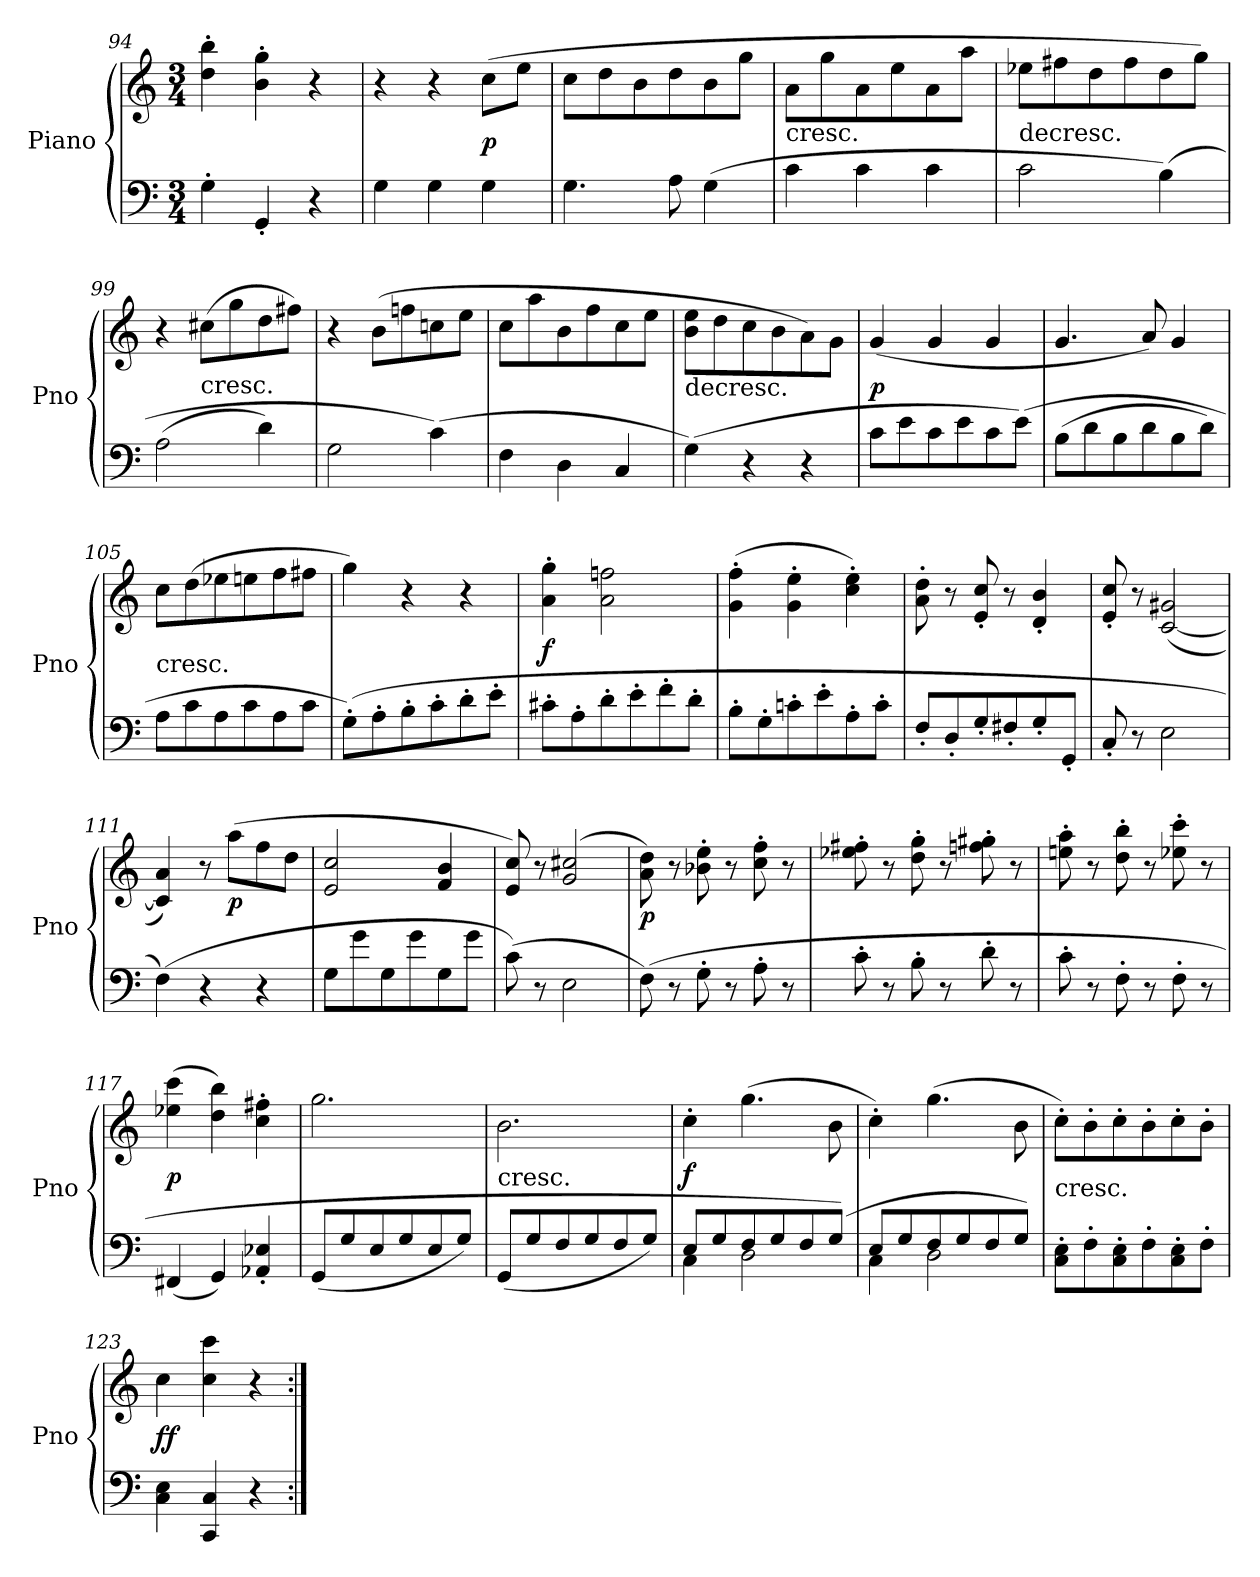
**kern	**kern	**dynam
*part1	*part1	*part1
*staff2	*staff1	*staff1/2
*I"Piano	*	*
*I'Pno	*	*
*clefF4	*clefG2	*
*k[]	*k[]	*
*C:	*C:	*
*M3/4	*M3/4	*
=94	=94	=94
4G'\	4dd'\ 4bb'\	.
4GG'/	4b'\ 4gg'\	.
4r	4r	.
=95	=95	=95
4G\	4r	.
4G\	4r	.
4G\	(8cc\L	p
.	8ee\J	.
=96	=96	=96
4.G\	8cc\L	.
.	8dd\	.
.	8b\	.
8A\	8dd\	.
(4G\	8b\	.
.	8gg\J	.
=97	=97	=97
!	!LO:TX:c:t=cresc.	!
4c\	8a\L	.
.	8gg\	.
4c\	8a\	.
.	8ee\	.
4c\	8a\	.
.	8aa\J	.
=98	=98	=98
!	!LO:TX:c:t=decresc.	!
2c\	8ee-X\L	.
.	8ff#X\	.
.	8dd\	.
.	8ff#\	.
(4B\)	8dd\	.
.	8gg\J)	.
=99	=99	=99
(2A\	4r	.
!	!LO:TX:c:t=cresc.	!
.	(8cc#X\L	.
.	8gg\	.
4d\)	8dd\	.
.	8ff#X\J)	.
=100	=100	=100
2G\	4r	.
.	(8b\L	.
.	8ffn\	.
(4c\)	8ccn\	.
.	8ee\J	.
=101	=101	=101
4F\	8cc\L	.
.	8aa\	.
4D\	8b\	.
.	8ff\	.
4C/	8cc\	.
.	8ee\J	.
=102	=102	=102
!	!LO:TX:c:t=decresc.	!
(4G\)	8b\ 8ee\L	.
.	8dd\	.
4r	8cc\	.
.	8b\	.
4r	8a\)	.
.	8g\J	.
=103	=103	=103
8c\L	(4g/	p
8e\	.	.
8c\	4g/	.
8e\	.	.
8c\	4g/	.
(8e\J)	.	.
=104	=104	=104
(8B\L	4.g/	.
8d\	.	.
8B\	.	.
8d\	8a/)	.
8B\	4g/	.
8d\J)	.	.
=105	=105	=105
!	!LO:TX:c:t=cresc.	!
8A\L	8cc\L	.
8c\	(8dd\	.
8A\	8ee-X\	.
8c\	8een\	.
8A\	8ff\	.
8c\J	8ff#X\J	.
=106	=106	=106
(8G'\L)	4gg\)	.
8A'\	.	.
8B'\	4r	.
8c'\	.	.
8d'\	4r	.
8e'\J	.	.
=107	=107	=107
8c#X'\L	4a'\ 4gg'\	f
8A'\	.	.
8d'\	2a\ 2ffn\	.
8e'\	.	.
8f'\	.	.
8d'\J	.	.
=108	=108	=108
8B'\L	(4g'\ 4ff'\	.
8G'\	.	.
8cn'\	4g'\ 4ee'\	.
8e'\	.	.
8A'\	4cc'\ 4ee'\)	.
8c'\J	.	.
=109	=109	=109
8F'/L	8a'\ 8dd'\	.
8D'/	8r	.
8G'/	8e'/ 8cc'/	.
8F#X'/	8r	.
8G'/	4d'/ 4b'/	.
8GG'/J	.	.
=110	=110	=110
8C'/	8e'/ 8cc'/	.
8r	8r	.
2E\	([2c/ 2g#X/	.
=111	=111	=111
(4F\)	4c]/ 4a/)	.
4r	8r	.
.	(8aa\L	p
4r	8ff\	.
.	8dd\J	.
=112	=112	=112
8G\L	2e/ 2cc/	.
8g\	.	.
8G\	.	.
8g\	.	.
8G\	4f/ 4b/	.
8g\J	.	.
=113	=113	=113
(8c\)	8e/ 8cc/)	.
8r	8r	.
2E\	(2g/ 2cc#X/	.
=114	=114	=114
(8F\)	8a\ 8dd\)	p
8r	8r	.
8G'\	8b-X'\ 8ee'\	.
8r	8r	.
8A'\	8cc'\ 8ff'\	.
8r	8r	.
=115	=115	=115
8c'\	8ee-X'\ 8ff#X'\	.
8r	8r	.
8B'\	8dd'\ 8gg'\	.
8r	8r	.
8d'\	8ffn'\ 8gg#X'\	.
8r	8r	.
=116	=116	=116
8c'\	8een'\ 8aa'\	.
8r	8r	.
8F'\	8dd'\ 8bb'\	.
8r	8r	.
8F'\	8ee-X'\ 8ccc'\	.
8r	8r	.
=117	=117	=117
(4FF#X/	(4ee-X\ 4ccc\	p
4GG/)	4dd\ 4bb\)	.
4AA-X'/ 4E-X'/	4cc'\ 4ff#X'\	.
=118	=118	=118
(8GG/L	2.gg\	.
8G/	.	.
8E/	.	.
8G/	.	.
8E/	.	.
8G/J)	.	.
=119	=119	=119
!	!LO:TX:c:t=cresc.	!
(8GG/L	2.b\	.
8G/	.	.
8F/	.	.
8G/	.	.
8F/	.	.
8G/J)	.	.
=120	=120	=120
*^	*	*
8E/L	4C\	4cc'\	f
8G/	.	.	.
8F/	2D\	(4.gg\	.
8G/	.	.	.
8F/	.	.	.
(8G/J)	.	8b\	.
=121	=121	=121	=121
8E/L	4C\	4cc'\)	.
8G/	.	.	.
8F/	2D\	(4.gg\	.
8G/	.	.	.
8F/	.	.	.
8G/J)	.	8b\	.
*v	*v	*	*
=122	=122	=122
!	!LO:TX:c:t=cresc.	!
8C'\ 8E'\L	8cc'\L)	.
8F'\	8b'\	.
8C'\ 8E'\	8cc'\	.
8F'\	8b'\	.
8C'\ 8E'\	8cc'\	.
8F'\J	8b'\J	.
=123	=123	=123
4C\ 4E\	4cc\	ff
4CC/ 4C/	4cc\ 4ccc\	.
4r	4r	.
=:|!	=:|!	=:|!
*-	*-	*-
